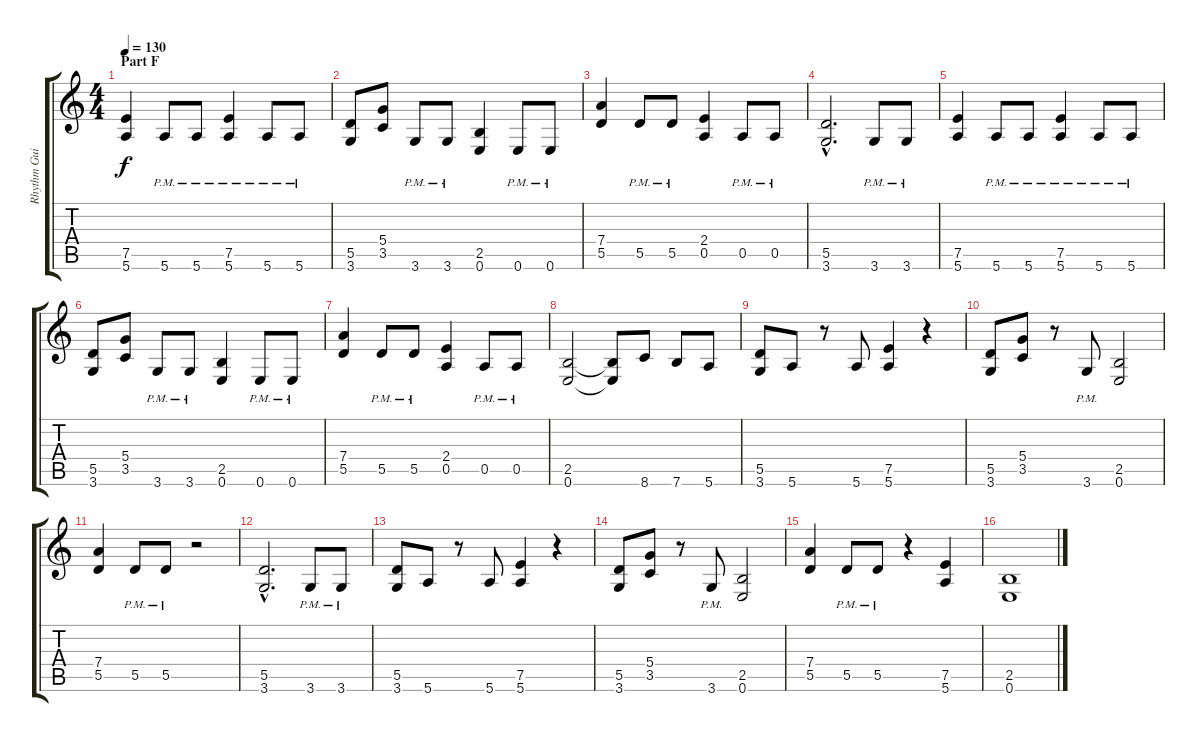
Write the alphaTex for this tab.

\track ("Rhythm Guitar" "Rhythm Gui") {instrument distortionguitar}
\staff {score tabs}
\tuning (E4 B3 G3 D3 A2 E2) {hide}
\ts (4 4)
\section ("" "Part F")
\tempo 130
\clef g2
\ks c
(7.5 5.6).4{dy f} 5.6{pm}.8 5.6{pm}.8 (7.5 5.6{pm}).4 5.6{pm}.8 5.6{pm}.8 |
(5.5 3.6).8 (5.4 3.5).8 3.6{pm}.8 3.6{pm}.8 (2.5 0.6).4 0.6{pm}.8 0.6{pm}.8 |
(7.4 5.5).4 5.5{pm}.8 5.5{pm}.8 (2.4 0.5).4 0.5{pm}.8 0.5{pm}.8 |
(5.5{hac} 3.6{hac}).2{d} 3.6{pm}.8 3.6{pm}.8 |
(7.5 5.6).4 5.6{pm}.8 5.6{pm}.8 (7.5 5.6{pm}).4 5.6{pm}.8 5.6{pm}.8 |
(5.5 3.6).8 (5.4 3.5).8 3.6{pm}.8 3.6{pm}.8 (2.5 0.6).4 0.6{pm}.8 0.6{pm}.8 |
(7.4 5.5).4 5.5{pm}.8 5.5{pm}.8 (2.4 0.5).4 0.5{pm}.8 0.5{pm}.8 |
(2.5 0.6).2 (2.5{t} 0.6{t}).8 8.6.8 7.6.8 5.6.8 |
(5.5 3.6).8 5.6.8 r.8 5.6.8 (7.5 5.6).4 r.4 |
(5.5 3.6).8 (5.4 3.5).8 r.8 3.6{pm}.8 (2.5 0.6).2 |
(7.4 5.5).4 5.5{pm}.8 5.5{pm}.8 r.2 |
(5.5{hac} 3.6{hac}).2{d} 3.6{pm}.8 3.6{pm}.8 |
(5.5 3.6).8 5.6.8 r.8 5.6.8 (7.5 5.6).4 r.4 |
(5.5 3.6).8 (5.4 3.5).8 r.8 3.6{pm}.8 (2.5 0.6).2 |
(7.4 5.5).4 5.5{pm}.8 5.5{pm}.8 r.4 (7.5 5.6).4 |
(2.5 0.6).1
